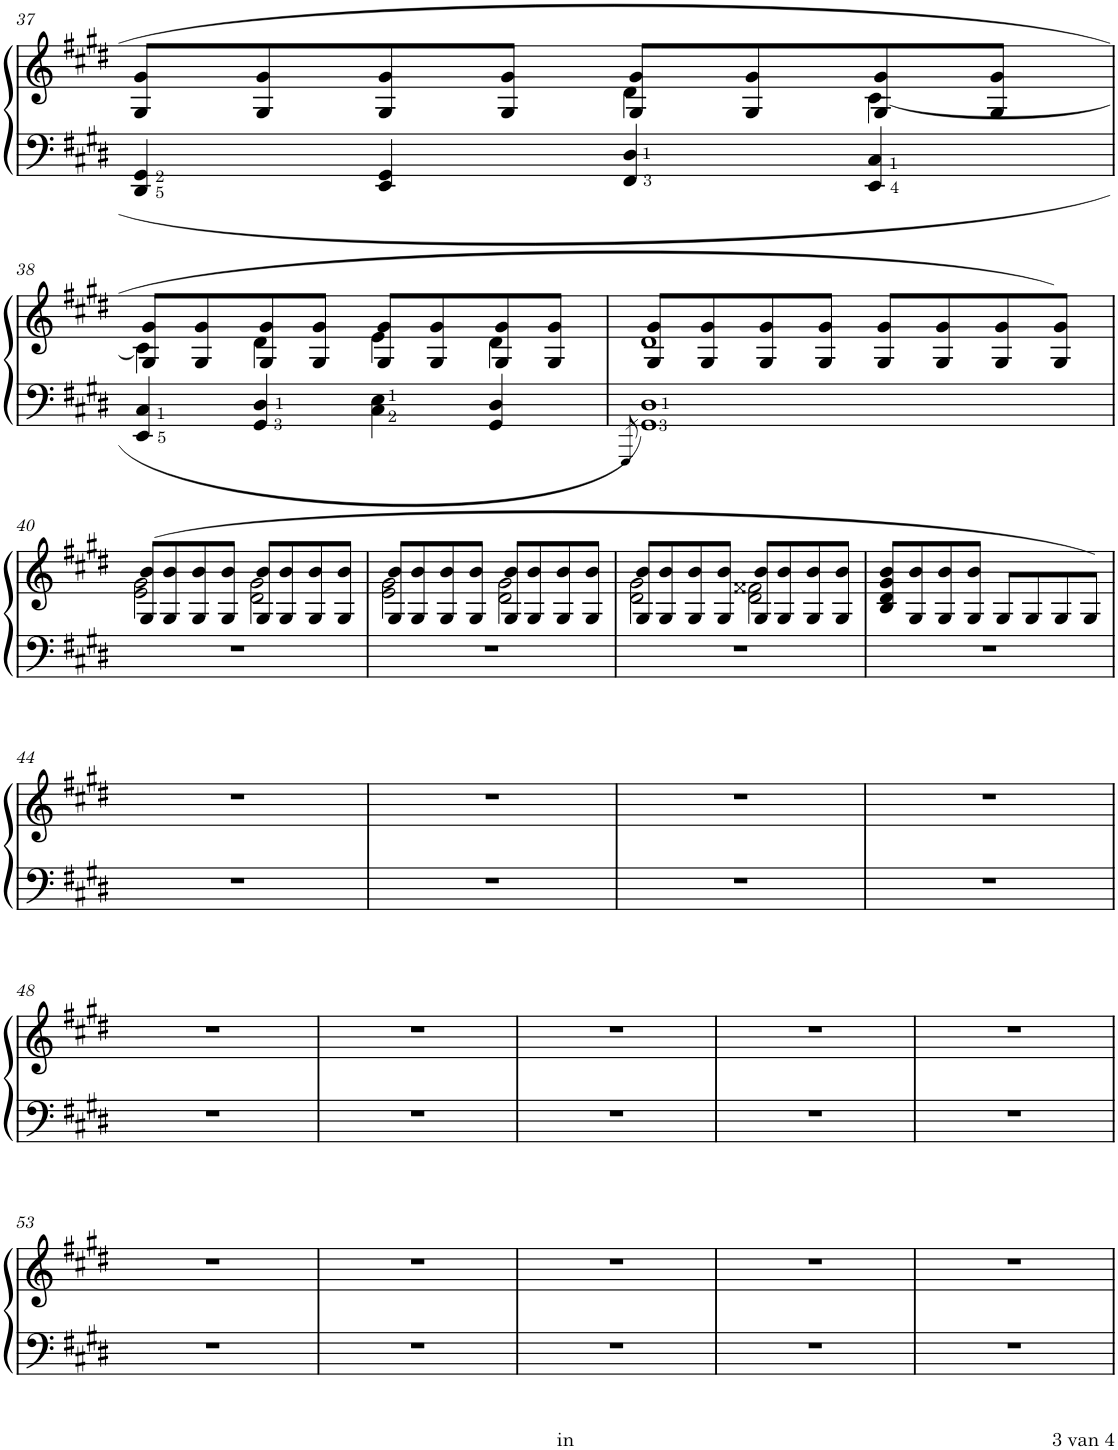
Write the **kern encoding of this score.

**kern	**kern
*part1	*part1
*staff2	*staff1
*I"Piano	*
*I'Pno.	*
!!LO:PB:g=z
*clefF4	*clefG2
*k[f#c#g#d#]	*k[f#c#g#d#]
*M4/4	*M4/4
*met(c)	*met(c)
=37	=37
*	*^
4DD#/ 4GG#/	8G#/ 8g#/L	2ryy
.	8G#/ 8g#/	.
4EE/ 4GG#/	8G#/ 8g#/	.
.	8G#/ 8g#/J	.
4FF#/ 4D#/	8G#/ 8g#/L	4d#\
.	8G#/ 8g#/	.
4EE/ 4C#/	8G#/ 8g#/	[4c#\
.	8G#/ 8g#/J	.
!!LO:LB:g=z	!!
=38	=38	=38
4EE/ 4C#/	8G#/ 8g#/L	4c#\]
.	8G#/ 8g#/	.
4GG#/ 4D#/	8G#/ 8g#/	4d#\
.	8G#/ 8g#/J	.
4C#\ 4E\	8G#/ 8g#/L	4e\
.	8G#/ 8g#/	.
4GG#/ 4D#/	8G#/ 8g#/	4d#\
.	8G#/ 8g#/J	.
=39	=39	=39
8qGGG#/	.	.
1GG# 1D#	8G#/ 8g#/L	1d#
.	8G#/ 8g#/	.
.	8G#/ 8g#/	.
.	8G#/ 8g#/J	.
.	8G#/ 8g#/L	.
.	8G#/ 8g#/	.
.	8G#/ 8g#/	.
.	8G#/ 8g#/J	.
!!LO:LB:g=z	!!
=40	=40	=40
1r	(8G#/ 8b/L	2e\ 2g#\
.	8G#/ 8b/	.
.	8G#/ 8b/	.
.	8G#/ 8b/J	.
.	8G#/ 8b/L	2d#\ 2g#\
.	8G#/ 8b/	.
.	8G#/ 8b/	.
.	8G#/ 8b/J	.
=41	=41	=41
1r	8G#/ 8b/L	2e\ 2g#\
.	8G#/ 8b/	.
.	8G#/ 8b/	.
.	8G#/ 8b/J	.
.	8G#/ 8b/L	2d#\ 2g#\
.	8G#/ 8b/	.
.	8G#/ 8b/	.
.	8G#/ 8b/J	.
=42	=42	=42
1r	8G#/ 8b/L	2d#\ 2g#\
.	8G#/ 8b/	.
.	8G#/ 8b/	.
.	8G#/ 8b/J	.
.	8G#/ 8b/L	2d#\ 2f##X\
.	8G#/ 8b/	.
.	8G#/ 8b/	.
.	8G#/ 8b/J	.
*	*v	*v
=43	=43
1r	8B/ 8d#/ 8g#/ 8b/L
.	8G#/ 8b/
.	8G#/ 8b/
.	8G#/ 8b/J
.	8G#/L
.	8G#/
.	8G#/
.	8G#/J)
!!LO:LB:g=z
=44	=44
1r	1r
=45	=45
1r	1r
=46	=46
1r	1r
=47	=47
1r	1r
!!LO:LB:g=z
=48	=48
1r	1r
=49	=49
1r	1r
=50	=50
1r	1r
=51	=51
1r	1r
=52	=52
1r	1r
!!LO:LB:g=z
=53	=53
1r	1r
=54	=54
1r	1r
=55	=55
1r	1r
=56	=56
1r	1r
=57	=57
1r	1r
=	=
*-	*-
